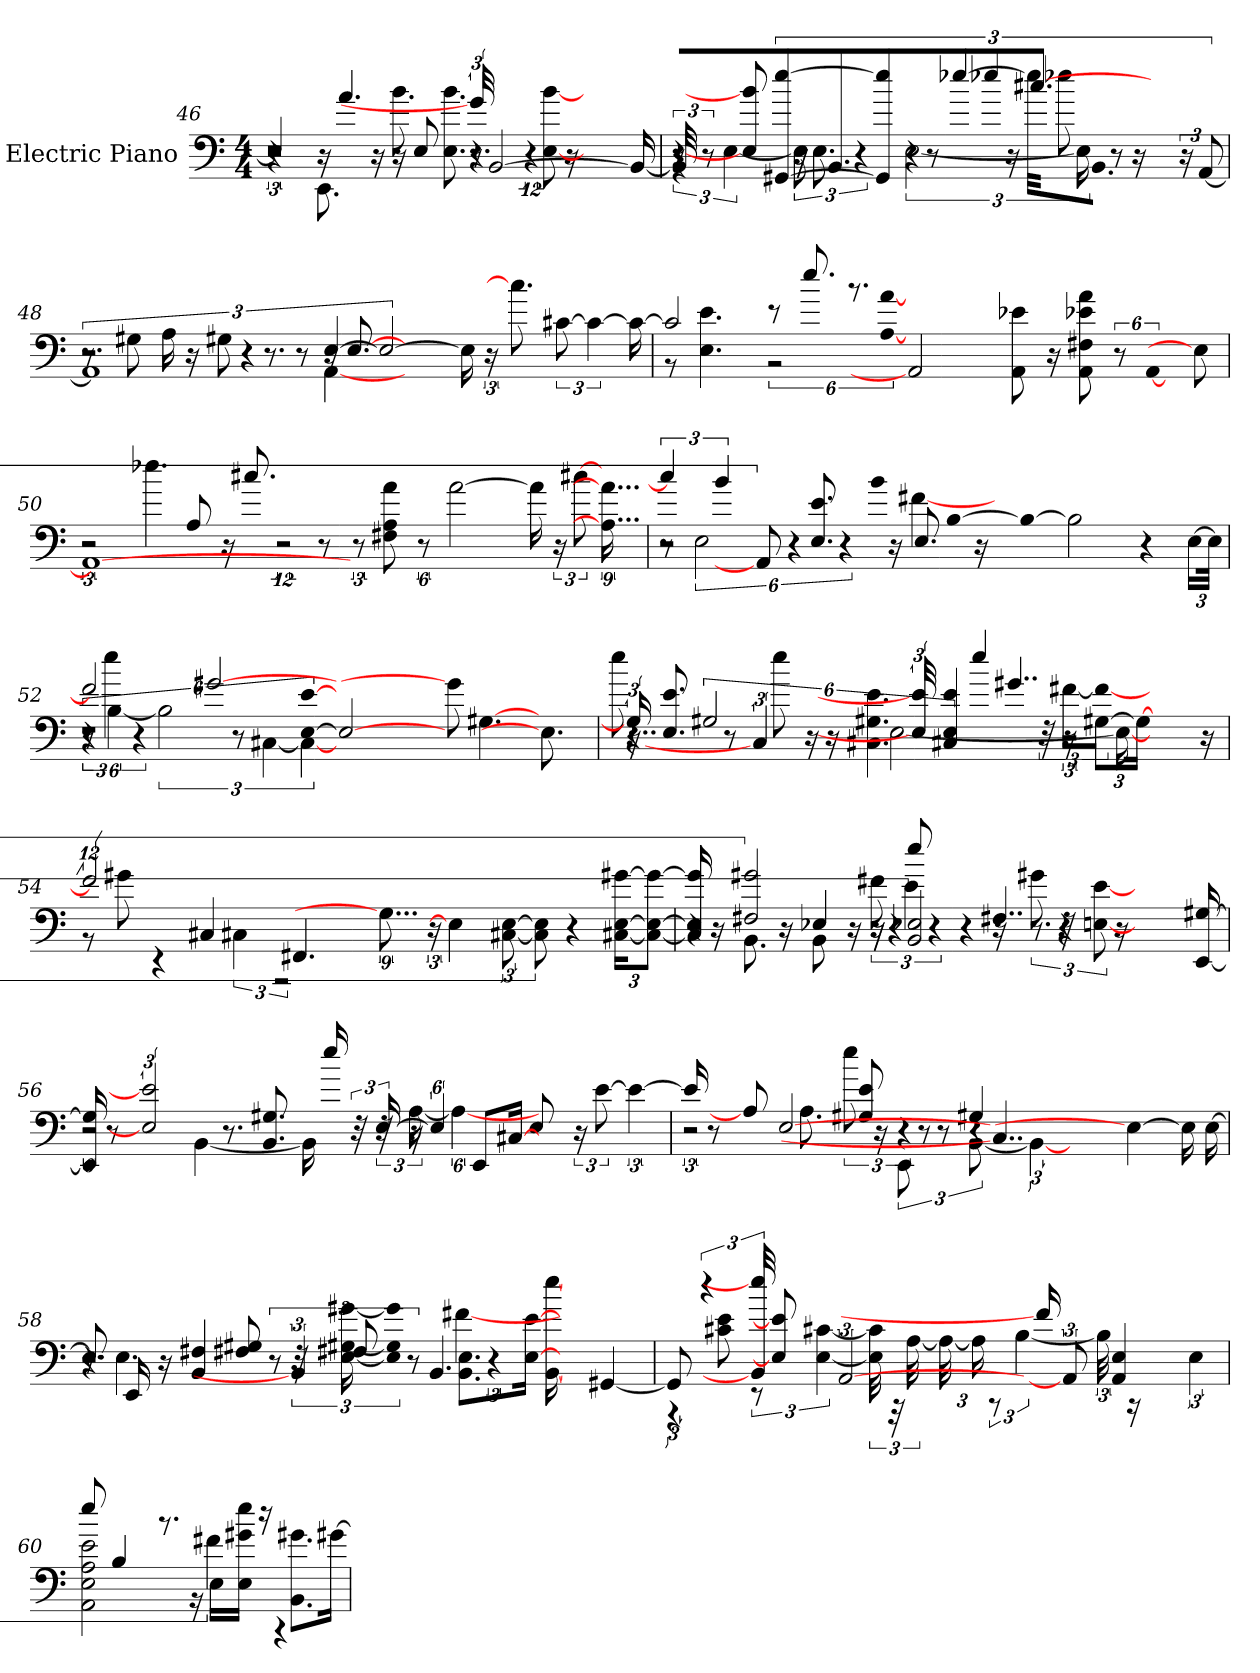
**kern
*part1
*staff1
*I"Electric Piano
*I'E.Pno
*clefF4
*M4/4
=46
*^
*	*^
*	*	*^
4E]	4r	2r	3%2r
16r	8.EE	.	.
4.a	.	.	.
.	16r	.	.
.	8.b	16r	.
.	.	8E	.
.	.	.	8.b 8.E
48g#]	8.r	4r	.
[2BB	.	.	.
.	.	.	48%7r
.	[8E [8b	.	.
.	.	16r	.
.	48%13ryy	48%13ryy	48%13ryy
16BB_	.	.	.
=47	=47	=47	=47
48BB]	12r	4r	4r
12r	.	.	.
.	[6E	.	.
8E] 8b]	.	.	.
[6ee [6GG#X	.	.	.
.	12E]	16r	16r
.	.	4.BB	8.E
.	6r	.	.
6ee] 6GG#]	.	.	.
.	[3E	.	4r
12r	.	.	.
[6ee-X	.	.	.
.	.	8ee-X	.
.	.	.	16r
48ee-\KKL]	.	[8.cc#XJ	8ee-X
8.BB\J	24E]	.	.
.	8r	.	.
.	.	.	16r
.	48%7ryy	48%7ryy	48%7ryy
24r	.	.	.
[12AA	.	.	.
*	*	*v	*v
=48	=48	=48
3%2AA]	8.r	2r
.	8G#X	.
.	16A	.
.	16r	.
.	8G#X	.
.	.	4r
.	8.r	.
12r	.	.
[6E	[4AA	16r
.	.	[8.E
3E_	.	.
.	48%41ryy	48%41ryy
16E]	.	.
24r	.	.
8.cc#]	.	.
[12c#X	.	.
6c#_	.	.
16c#_	.	.
*	*v	*v
=49	=49
2c#]	8r
.	4.E 4.e
8r	12%5r
8.ee	.
8.r	.
.	[12a [12A
2AA]	1ryy
8AA 8e-X	.
16r	.
8AA 8a 8F#X 8e-X	.
48%5r	.
[12AA	.
8E]	8ryy
=50	=50
*	*^
1AA_	3r	2r
.	4.ee-X	.
.	.	8A
.	.	16r
.	.	8.cc#X
.	24%7r	.
.	.	8r
12r	48%53ryy	48%53ryy
8A 8a 8F#X	.	.
48%5r	.	.
[2a	.	.
16a]	.	.
24r	.	.
[12cc#X	.	.
18...a] 18...A]	.	.
=51	=51	=51
6cc#]	8r	2r
.	12%5E	.
6b	.	.
48%5AA]	.	.
12r	.	.
.	.	8.E 8.e
12b	.	.
.	24%5r	.
[12B	.	.
12B_	.	16r
.	[4f#X	8.E
12%5B]	.	.
.	.	16r
.	48%13ryy	48%13ryy
48r	.	.
[24E\LL	.	.
48E\JJk_	.	.
=52	=52	=52
*	*	*^
2f#]	12r	6%5r	6%5r
.	[6B	.	.
.	3B]	.	.
[2g#X	.	.	.
.	12r	.	.
.	[6C#X	.	.
.	6C#_	[6E [6e	12ee
.	.	.	12r
2E_	1ryy	1ryy	1ryy
8g#]	.	.	.
[4.G#X	.	.	.
8.E]	8.ryy	8.ryy	8.ryy
=53	=53	=53	=53
24G#]	8ee	16r	4..r
8.E 8.e	.	.	.
.	.	12%5G#X	.
.	8r	.	.
6C#]	.	.	.
.	8ee	.	.
.	16r	.	.
16r	.	.	.
.	4.C#X 4.G#X 4.e	.	[2E
48E] 48e]	.	.	.
4C#X 4E 4e	.	48%5r	.
.	.	4ee	.
4..g#X	.	.	.
.	48r	.	.
.	[24f#X\KL	24r	.
.	8f#\J_	[12G#X\L	.
.	.	.	16E_
.	.	24G#\Jk_	.
.	48%11ryy	48%11ryy	48%11ryy
16r	.	.	.
*	*v	*v	*v
=54	=54
24%11f#]	8r
.	8g#X
.	4r
4C#X	.
.	6C#X
.	3r
4.FF#X	.
.	12%11ryy
9...G#]	.
24r	.
4E]	.
[12C#X [12E	.
48%5C#] 48%5E]	.
48r	.
[24C#X\ [24E [24g#XKL	.
12C#\_ 12E_ 12g#_J	.
=55	=55
*^	*^
*	*	*^	*
16C#] 16E] 16g#]	8r	4r	2r	2r
16r	.	.	.	.
12%5g#X 12%5F#X	8.BB	.	.	.
.	.	16r	.	.
.	8BB	4E-X	.	.
.	16r	.	.	.
.	12f#X	.	16r	16r
48r	.	.	.	.
4..F#X	.	3E-X 3BB	4e	8ee
.	6r	.	.	.
.	.	.	.	4r
.	16r	.	.	.
.	12g#X	.	8.r	.
.	48r	48%5r	.	.
.	[12e [12E	.	.	.
.	.	.	.	16r
[16G#X [16EE	16ryy	16ryy	16ryy	16ryy
*	*	*v	*v	*v
=56	=56	=56
16G#] 16EE]	12%5r	2r
8r	.	.
3e] 3E]	.	.
.	[4BB	.
.	.	8.r
8.BB 8.G#X	.	.
.	16BB]	.
.	.	16ee
48r	.	.
[24E	48r	.
.	[24A	16r
24%5E]	.	.
.	24%5A_	.
.	.	8EE/L
.	.	[16C#X/Jk
8E	.	.
.	48%19ryy	48%19ryy
24r	.	.
[12e	.	.
6e_	.	.
=57	=57	=57
*	*	*^
16e]	3r	2r	2r
8r	.	.	.
8A]	.	.	.
[2E	.	.	.
.	8.A	.	.
.	.	8e 8G#X	12ee
.	16r	.	.
.	12EE	.	6r
.	.	8r	.
.	12r	.	.
.	[12BB	4G#X	4r
4..C#]	.	.	.
.	6BB_	.	.
.	2ryy	2ryy	2ryy
4E_	.	.	.
16E]	8ryy	8ryy	8ryy
[16E	.	.	.
=58	=58	=58	=58
8.E]	8.r	4.r	2.r
16EE	4.E	.	.
16r	.	.	.
4F#X 4BB	.	.	.
.	.	8G#X 8F#X	.
.	.	12r	.
6BB]	48r	.	.
.	[24E [24G#X [24g#X	12F#X	.
.	48%7E] 48%7G#] 48%7g#]	.	.
.	.	12r	.
4.BB	.	.	.
.	.	8.BB\ 8.EL	[4f#X
.	6r	.	.
.	[16ee [16BB	[16E\ [16eJk	.
.	48%17ryy	48%17ryy	48%17ryy
[4GG#X	.	.	.
*	*v	*v	*v
=59	=59
8GG#]	6r
6r	.
.	8e 8c#X
48ee] 48BB]	12r
8E] 8e]	.
.	[6E [6c#X
[3AA	.
.	48E] 48c#]
.	48r
.	[48A\LL
.	48A\LL_
.	24A\JJ]
.	12r
.	[6B
16f#]	.
12AA]	.
4AA 4E	48B]
.	16r
.	3ryy
6E	.
=60	=60
8ee	2E 2e 2A 2AA
4B	.
8.r	.
.	16r
16E\LL	6f#X
16E\ 16g#X 16eeJJ	.
16r	.
.	48%13r
8.BB\ 8.g#XL	.
[16g#X\Jk	.
*v	*v
=
*-
